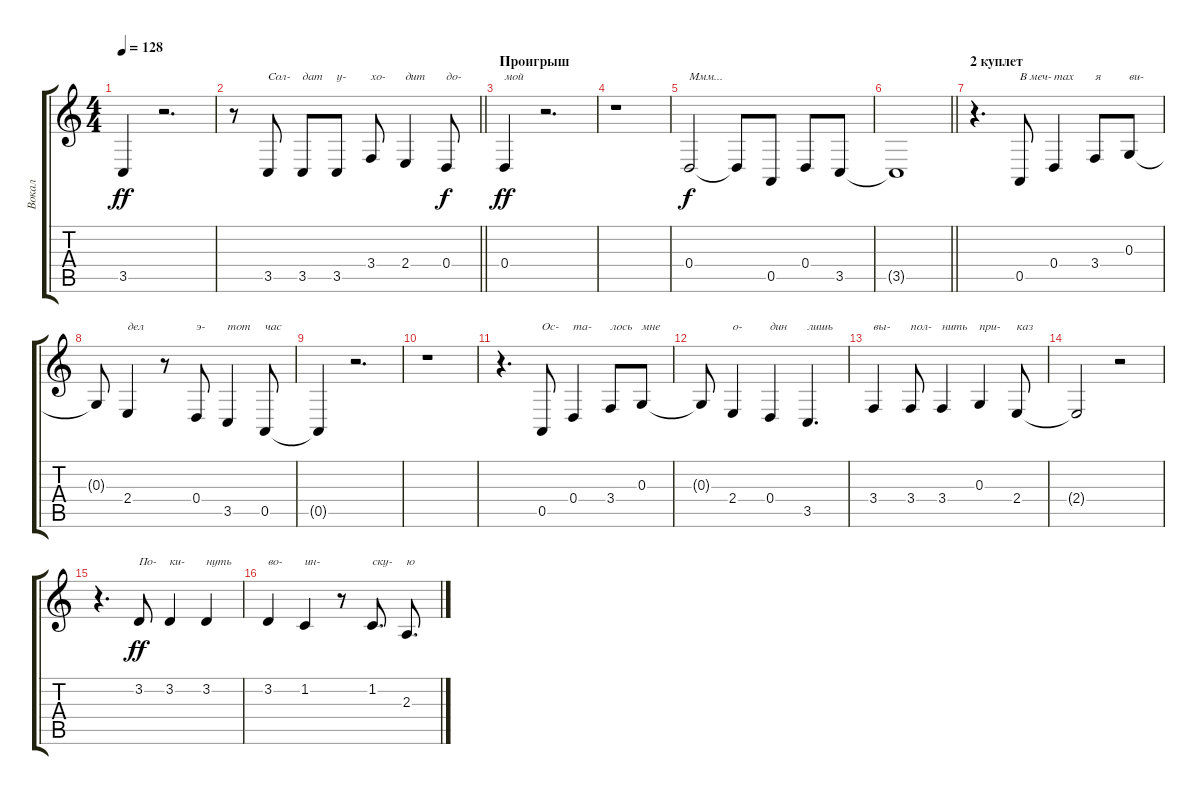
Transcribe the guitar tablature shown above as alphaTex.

\track ("Вокал" "Вокал") {instrument tenorsax}
\staff {score tabs}
\tuning (E4 B3 G3 D3 A2 E2) {hide}
\ts (4 4)
\tempo 128
\clef g2
\ks c
3.5{t}.4{dy ff} r.2{d} |
\barLineRight lightlight
r.8 3.5.8{txt "Сол-"} 3.5.8{txt "дат"} 3.5.8{txt "у-"} 3.4.8{txt "хо-"} 2.4.4{txt "дит"} 0.4.8{txt "до-" dy f} |
\section ("" "Проигрыш")
0.4.4{txt "мой" dy ff} r.2{d} |
r.1 |
0.4.2{txt "Ммм..." dy f} 0.4{t}.8 0.5.8 0.4.8 3.5.8 |
\barLineRight lightlight
3.5{t}.1 |
\section ("" "2 куплет")
r.4{d} 0.5.8{txt "В меч-"} 0.4.4{txt "тах"} 3.4.8{txt "я"} 0.3.8{txt "ви-"} |
0.3{t}.8 2.4.4{txt "дел"} r.8 0.4.8{txt "э-"} 3.5.4{txt "тот"} 0.5.8{txt "час"} |
0.5{t}.4 r.2{d} |
r.1 |
r.4{d} 0.5.8{txt "Ос-"} 0.4.4{txt "та-"} 3.4.8{txt "лось"} 0.3.8{txt "мне"} |
0.3{t}.8 2.4.4{txt "о-"} 0.4.4{txt "дин"} 3.5.4{d txt "лишь"} |
3.4.4{txt "вы-"} 3.4.8{txt "пол-"} 3.4.4{txt "нить"} 0.3.4{txt "при-"} 2.4.8{txt "каз"} |
2.4{t}.2 r.2 |
r.4{d} 3.2.8{txt "По-" dy ff} 3.2.4{txt "ки-"} 3.2.4{txt "нуть"} |
3.2.4{txt "во-"} 1.2.4{txt "ин-"} r.8 1.2.8{d txt "ску-"} 2.3.8{d txt "ю"}
